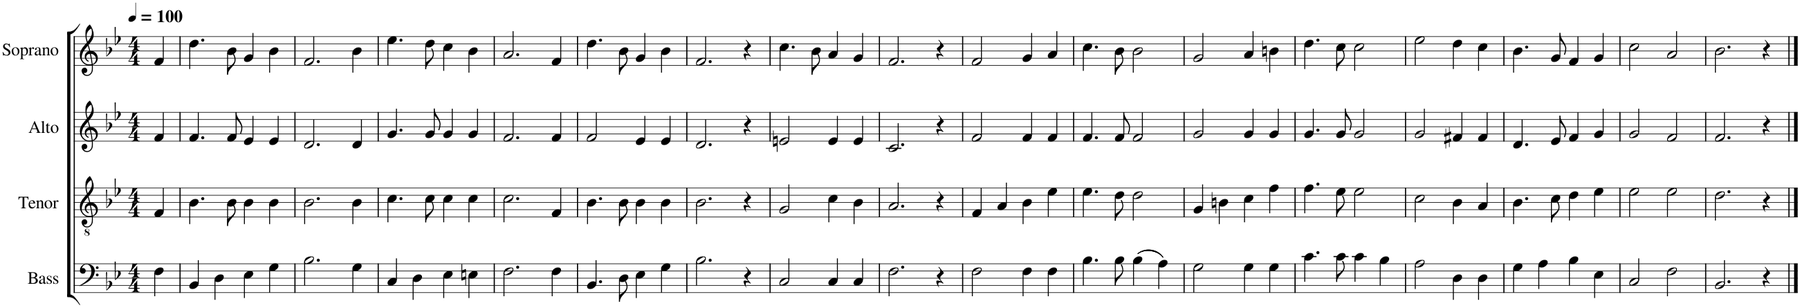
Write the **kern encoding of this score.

**kern	**kern	**kern	**kern
*part4	*part3	*part2	*part1
*staff4	*staff3	*staff2	*staff1
*I"Bass	*I"Tenor	*I"Alto	*I"Soprano
*I'B.	*I'T.	*I'A.	*I'S.
*clefF4	*clefGv2	*clefG2	*clefG2
*k[b-e-]	*k[b-e-]	*k[b-e-]	*k[b-e-]
*M4/4	*M4/4	*M4/4	*M4/4
*MM100	*MM100	*MM100	*MM100
=1	=1	=1	=1
4F\	4F/	4f/	4f/
=2	=2	=2	=2
4BB-/	4.B-\	4.f/	4.dd\
4D\	.	.	.
.	8B-\	8f/	8b-\
4E-\	4B-\	4e-/	4g/
4G\	4B-\	4e-/	4b-\
=3	=3	=3	=3
2.B-\	2.B-\	2.d/	2.f/
4G\	4B-\	4d/	4b-\
=4	=4	=4	=4
4C/	4.c\	4.g/	4.ee-\
4D\	.	.	.
.	8c\	8g/	8dd\
4E-\	4c\	4g/	4cc\
4En\	4c\	4g/	4b-\
=5	=5	=5	=5
2.F\	2.c\	2.f/	2.a/
4F\	4F/	4f/	4f/
=6	=6	=6	=6
4.BB-/	4.B-\	2f/	4.dd\
8D\	8B-\	.	8b-\
4E-\	4B-\	4e-/	4g/
4G\	4B-\	4e-/	4b-\
=7	=7	=7	=7
2.B-\	2.B-\	2.d/	2.f/
4r	4r	4r	4r
=8	=8	=8	=8
2C/	2G/	2en/	4.cc\
.	.	.	8b-\
4C/	4c\	4e/	4a/
4C/	4B-\	4e/	4g/
=9	=9	=9	=9
2.F\	2.A/	2.c/	2.f/
4r	4r	4r	4r
=10	=10	=10	=10
2F\	4F/	2f/	2f/
.	4A/	.	.
4F\	4B-\	4f/	4g/
4F\	4e-\	4f/	4a/
=11	=11	=11	=11
4.B-\	4.e-\	4.f/	4.cc\
8B-\	8d\	8f/	8b-\
((4B-\	2d\	2f/	2b-\
4A\))	.	.	.
=12	=12	=12	=12
2G\	4G/	2g/	2g/
.	4Bn\	.	.
4G\	4c\	4g/	4a/
4G\	4f\	4g/	4bn\
=13	=13	=13	=13
4.c\	4.f\	4.g/	4.dd\
8c\	8e-\	8g/	8cc\
4c\	2e-\	2g/	2cc\
4B-\	.	.	.
=14	=14	=14	=14
2A\	2c\	2g/	2ee-\
4D\	4B-\	4f#X/	4dd\
4D\	4A/	4f#/	4cc\
=15	=15	=15	=15
4G\	4.B-\	4.d/	4.b-\
4A\	.	.	.
.	8c\	8e-/	8g/
4B-\	4d\	4f/	4f/
4E-\	4e-\	4g/	4g/
=16	=16	=16	=16
2C/	2e-\	2g/	2cc\
2F\	2e-\	2f/	2a/
=17	=17	=17	=17
2.BB-/	2.d\	2.f/	2.b-\
4r	4r	4r	4r
==	==	==	==
*-	*-	*-	*-
